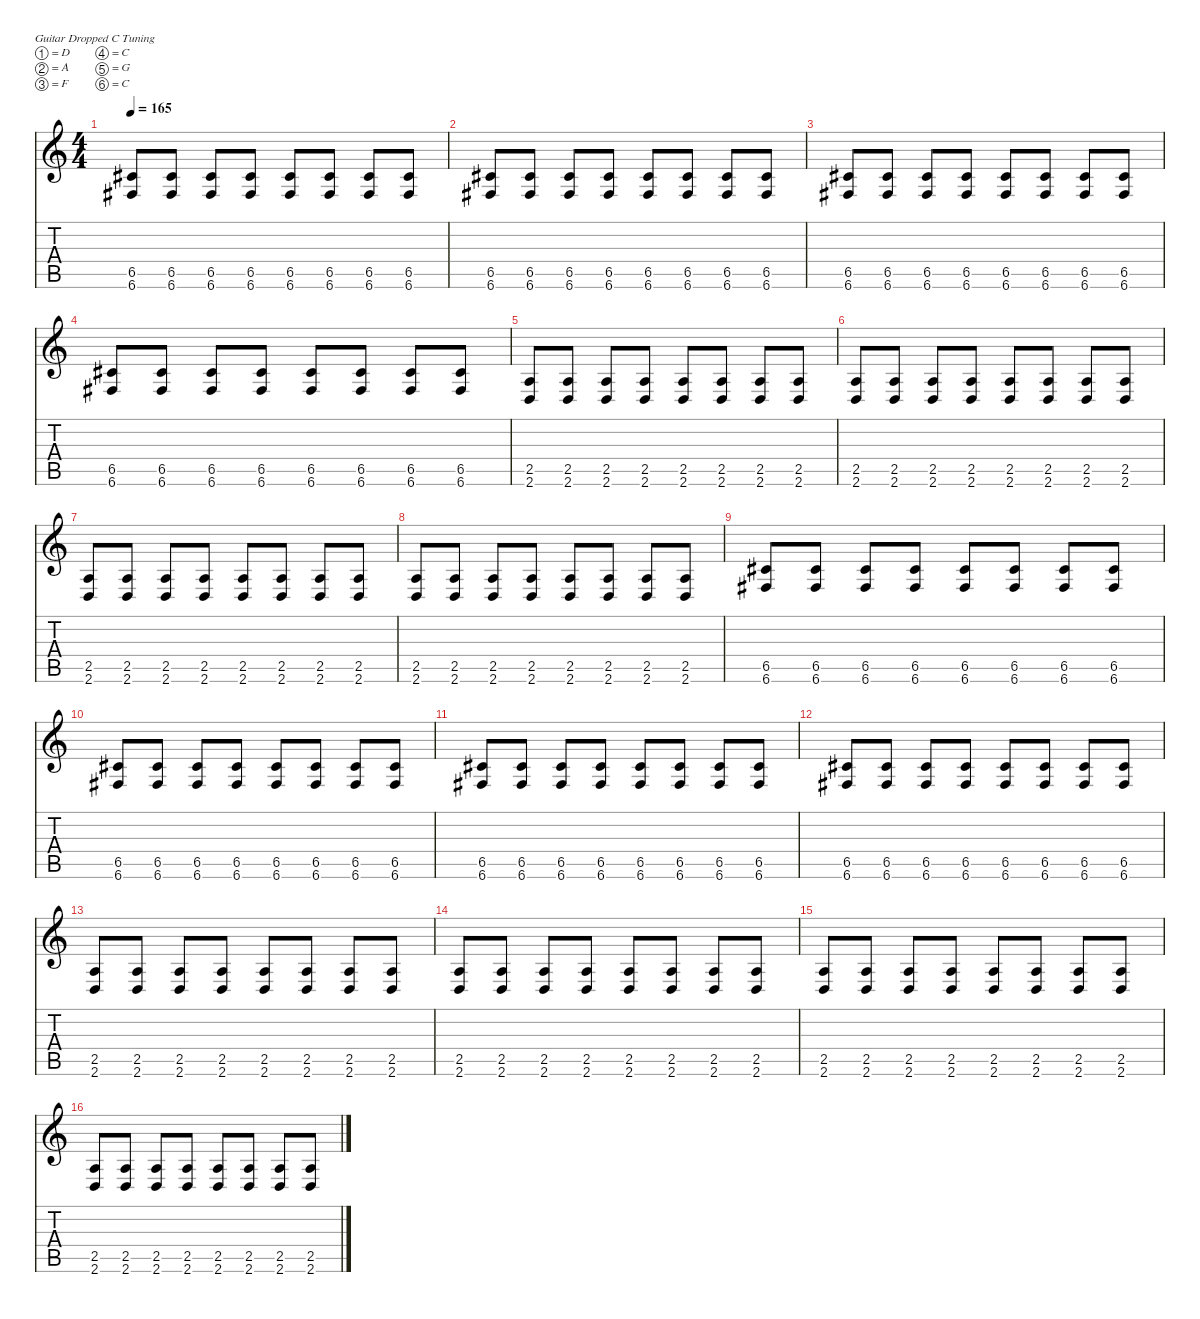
\defaultSystemsLayout 4
\hideDynamics
\bracketExtendMode nobrackets
\singleTrackTrackNamePolicy hidden
\multiTrackTrackNamePolicy hidden
\firstSystemTrackNameMode fullname
\firstSystemTrackNameOrientation horizontal
\otherSystemsTrackNameOrientation horizontal
\track ("Devin Townsend (Guitar 2)" "dist.guit.") {instrument distortionguitar}
\staff {score tabs}
\tuning (D4 A3 F3 C3 G2 C2)
\ts (4 4)
\tempo 165
\clef g2
\ks c
(6.5{acc #} 6.6{acc #}).8{dy f beam Up} (6.5{acc #} 6.6{acc #}).8{beam Up} (6.5{acc #} 6.6{acc #}).8{beam Up} (6.5{acc #} 6.6{acc #}).8{beam Up} (6.5{acc #} 6.6{acc #}).8{beam Up} (6.5{acc #} 6.6{acc #}).8{beam Up} (6.5{acc #} 6.6{acc #}).8{beam Up} (6.5{acc #} 6.6{acc #}).8{beam Up} |
(6.5{acc #} 6.6{acc #}).8{beam Up} (6.5{acc #} 6.6{acc #}).8{beam Up} (6.5{acc #} 6.6{acc #}).8{beam Up} (6.5{acc #} 6.6{acc #}).8{beam Up} (6.5{acc #} 6.6{acc #}).8{beam Up} (6.5{acc #} 6.6{acc #}).8{beam Up} (6.5{acc #} 6.6{acc #}).8{beam Up} (6.5{acc #} 6.6{acc #}).8{beam Up} |
(6.5{acc #} 6.6{acc #}).8{beam Up} (6.5{acc #} 6.6{acc #}).8{beam Up} (6.5{acc #} 6.6{acc #}).8{beam Up} (6.5{acc #} 6.6{acc #}).8{beam Up} (6.5{acc #} 6.6{acc #}).8{beam Up} (6.5{acc #} 6.6{acc #}).8{beam Up} (6.5{acc #} 6.6{acc #}).8{beam Up} (6.5{acc #} 6.6{acc #}).8{beam Up} |
(6.5{acc #} 6.6{acc #}).8{beam Up} (6.5{acc #} 6.6{acc #}).8{beam Up} (6.5{acc #} 6.6{acc #}).8{beam Up} (6.5{acc #} 6.6{acc #}).8{beam Up} (6.5{acc #} 6.6{acc #}).8{beam Up} (6.5{acc #} 6.6{acc #}).8{beam Up} (6.5{acc #} 6.6{acc #}).8{beam Up} (6.5{acc #} 6.6{acc #}).8{beam Up} |
(2.5 2.6).8{beam Up} (2.5 2.6).8{beam Up} (2.5 2.6).8{beam Up} (2.5 2.6).8{beam Up} (2.5 2.6).8{beam Up} (2.5 2.6).8{beam Up} (2.5 2.6).8{beam Up} (2.5 2.6).8{beam Up} |
(2.5 2.6).8{beam Up} (2.5 2.6).8{beam Up} (2.5 2.6).8{beam Up} (2.5 2.6).8{beam Up} (2.5 2.6).8{beam Up} (2.5 2.6).8{beam Up} (2.5 2.6).8{beam Up} (2.5 2.6).8{beam Up} |
(2.5 2.6).8{beam Up} (2.5 2.6).8{beam Up} (2.5 2.6).8{beam Up} (2.5 2.6).8{beam Up} (2.5 2.6).8{beam Up} (2.5 2.6).8{beam Up} (2.5 2.6).8{beam Up} (2.5 2.6).8{beam Up} |
(2.5 2.6).8{beam Up} (2.5 2.6).8{beam Up} (2.5 2.6).8{beam Up} (2.5 2.6).8{beam Up} (2.5 2.6).8{beam Up} (2.5 2.6).8{beam Up} (2.5 2.6).8{beam Up} (2.5 2.6).8{beam Up} |
(6.5{acc #} 6.6{acc #}).8{beam Up} (6.5{acc #} 6.6{acc #}).8{beam Up} (6.5{acc #} 6.6{acc #}).8{beam Up} (6.5{acc #} 6.6{acc #}).8{beam Up} (6.5{acc #} 6.6{acc #}).8{beam Up} (6.5{acc #} 6.6{acc #}).8{beam Up} (6.5{acc #} 6.6{acc #}).8{beam Up} (6.5{acc #} 6.6{acc #}).8{beam Up} |
(6.5{acc #} 6.6{acc #}).8{beam Up} (6.5{acc #} 6.6{acc #}).8{beam Up} (6.5{acc #} 6.6{acc #}).8{beam Up} (6.5{acc #} 6.6{acc #}).8{beam Up} (6.5{acc #} 6.6{acc #}).8{beam Up} (6.5{acc #} 6.6{acc #}).8{beam Up} (6.5{acc #} 6.6{acc #}).8{beam Up} (6.5{acc #} 6.6{acc #}).8{beam Up} |
(6.5{acc #} 6.6{acc #}).8{beam Up} (6.5{acc #} 6.6{acc #}).8{beam Up} (6.5{acc #} 6.6{acc #}).8{beam Up} (6.5{acc #} 6.6{acc #}).8{beam Up} (6.5{acc #} 6.6{acc #}).8{beam Up} (6.5{acc #} 6.6{acc #}).8{beam Up} (6.5{acc #} 6.6{acc #}).8{beam Up} (6.5{acc #} 6.6{acc #}).8{beam Up} |
(6.5{acc #} 6.6{acc #}).8{beam Up} (6.5{acc #} 6.6{acc #}).8{beam Up} (6.5{acc #} 6.6{acc #}).8{beam Up} (6.5{acc #} 6.6{acc #}).8{beam Up} (6.5{acc #} 6.6{acc #}).8{beam Up} (6.5{acc #} 6.6{acc #}).8{beam Up} (6.5{acc #} 6.6{acc #}).8{beam Up} (6.5{acc #} 6.6{acc #}).8{beam Up} |
(2.5 2.6).8{beam Up} (2.5 2.6).8{beam Up} (2.5 2.6).8{beam Up} (2.5 2.6).8{beam Up} (2.5 2.6).8{beam Up} (2.5 2.6).8{beam Up} (2.5 2.6).8{beam Up} (2.5 2.6).8{beam Up} |
(2.5 2.6).8{beam Up} (2.5 2.6).8{beam Up} (2.5 2.6).8{beam Up} (2.5 2.6).8{beam Up} (2.5 2.6).8{beam Up} (2.5 2.6).8{beam Up} (2.5 2.6).8{beam Up} (2.5 2.6).8{beam Up} |
(2.5 2.6).8{beam Up} (2.5 2.6).8{beam Up} (2.5 2.6).8{beam Up} (2.5 2.6).8{beam Up} (2.5 2.6).8{beam Up} (2.5 2.6).8{beam Up} (2.5 2.6).8{beam Up} (2.5 2.6).8{beam Up} |
(2.5 2.6).8{beam Up} (2.5 2.6).8{beam Up} (2.5 2.6).8{beam Up} (2.5 2.6).8{beam Up} (2.5 2.6).8{beam Up} (2.5 2.6).8{beam Up} (2.5 2.6).8{beam Up} (2.5 2.6).8{beam Up}
